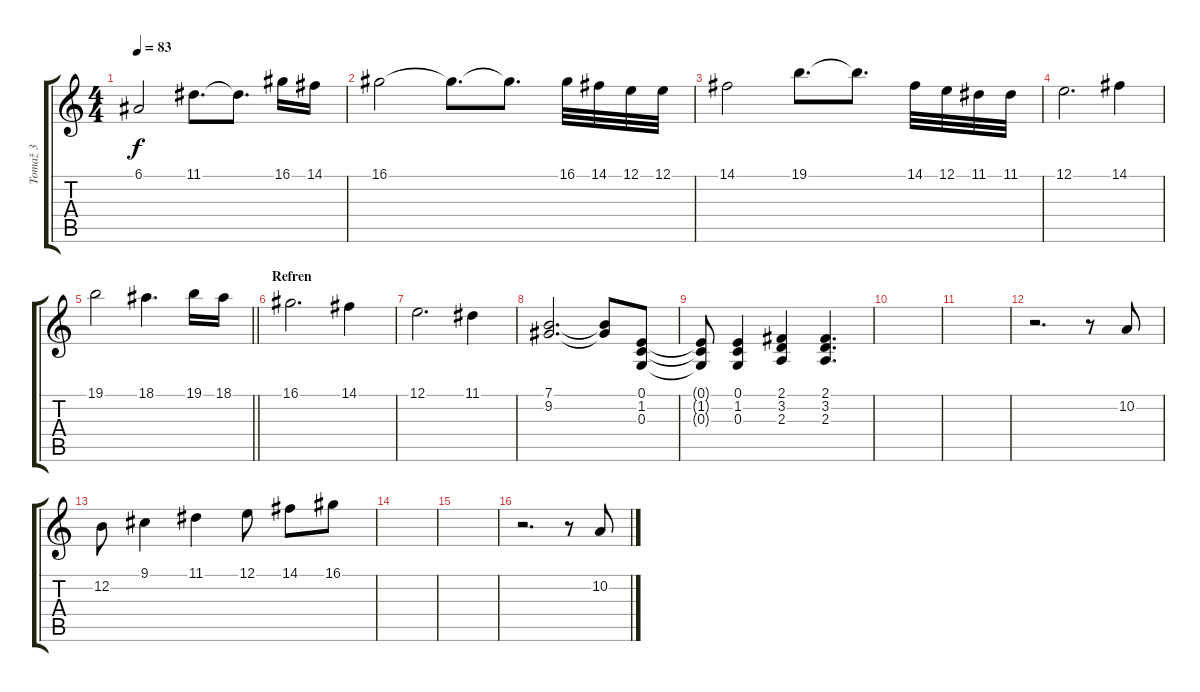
\track ("Tomaž 3" "Tomaž 3") {instrument acousticgrandpiano}
\staff {score tabs}
\tuning (E4 B3 G3 D3 A2 E2) {hide}
\ts (4 4)
\tempo 83
\clef g2
\ks c
6.1.2{dy f} 11.1.8{d} 11.1{t}.8{d} 16.1.16 14.1.16 |
16.1.2 16.1{t}.8{d} 16.1{t}.8{d} 16.1.32 14.1.32 12.1.32 12.1.32 |
14.1.2 19.1.8{d} 19.1{t}.8{d} 14.1.32 12.1.32 11.1.32 11.1.32 |
12.1.2{d} 14.1.4 |
\barLineRight lightlight
19.1.2 18.1.4{d} 19.1.16 18.1.16 |
\section ("" "Refren")
16.1.2{d} 14.1.4 |
12.1.2{d} 11.1.4 |
(7.1 9.2).2{d} (7.1{t} 9.2{t}).8 (0.1 1.2 0.3).8 |
(0.1{t} 1.2{t} 0.3{t}).8 (0.1 1.2 0.3).4 (2.1 3.2 2.3).4 (2.1 3.2 2.3).4{d} |
|
|
r.2{d} r.8 10.2.8 |
12.2.8 9.1.4 11.1.4 12.1.8 14.1.8 16.1.8 |
|
|
r.2{d} r.8 10.2.8
